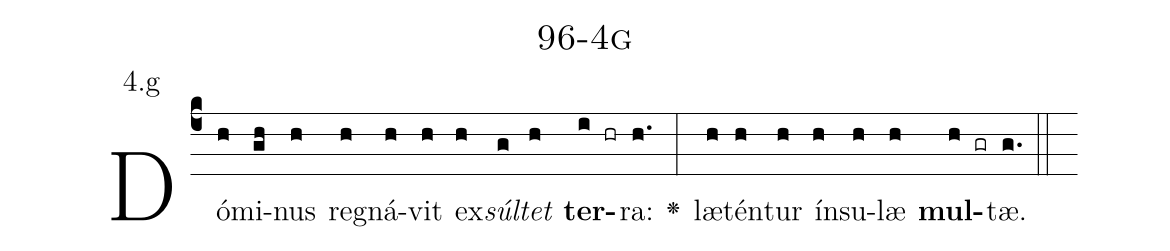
name: 96-4g;
annotation: 4.g;
%%
(c4)Dó(h)mi(gh)nus(h) re(h)gná(h)vit(h) ex(h)<i>súl</i>(g)<i>tet</i>(h) <b>ter</b>(i hr)ra:(h.) <v>\greheightstar</v>(:) læ(h)tén(h)tur(h) ín(h)su(h)læ(h) <b>mul</b>(h gr)tæ.(g.) (::)


%E(h) u(h) o(h) u(h) a(h) e.(g.) (::)
